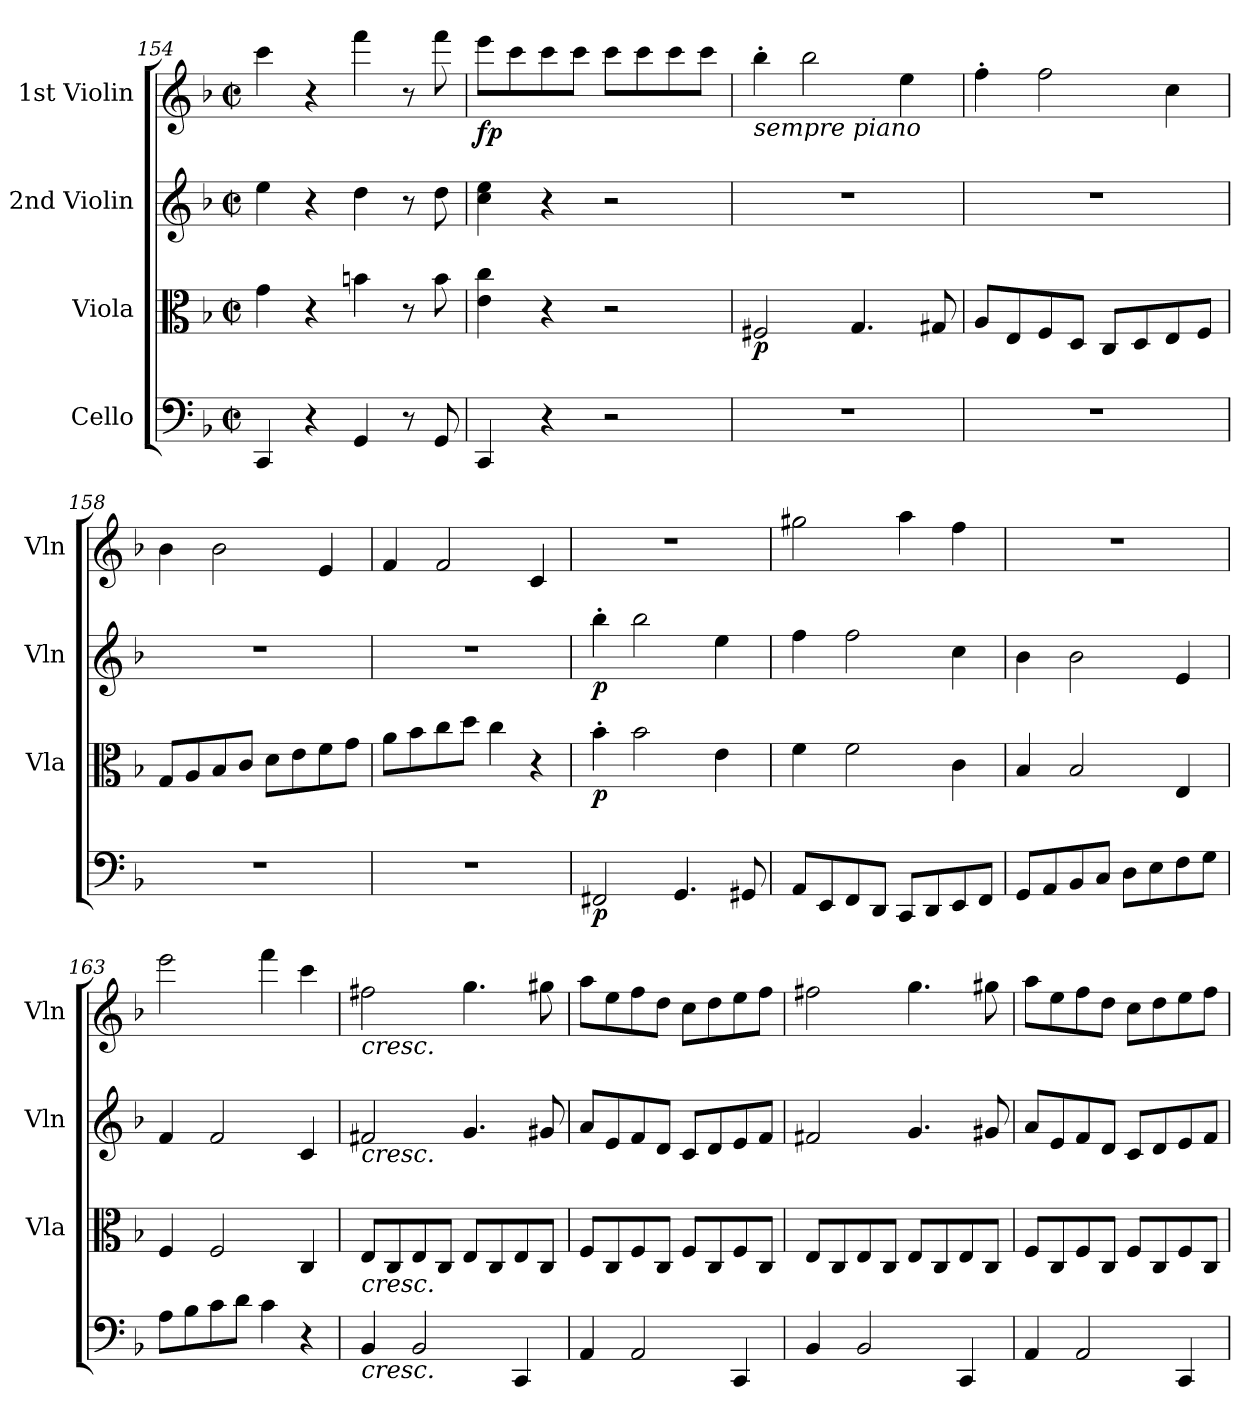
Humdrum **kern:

**kern	**dynam	**kern	**dynam	**kern	**dynam	**kern	**dynam
*part4	*part4	*part3	*part3	*part2	*part2	*part1	*part1
*staff4	*staff4	*staff3	*staff3	*staff2	*staff2	*staff1	*staff1
*I"Cello	*	*I"Viola	*	*I"2nd Violin	*	*I"1st Violin	*
*	*	*I'Vla	*	*I'Vln	*	*I'Vln	*
!!LO:PB:g=z
*clefF4	*	*clefC3	*	*clefG2	*	*clefG2	*
*k[b-]	*	*k[b-]	*	*k[b-]	*	*k[b-]	*
*M2/2	*	*M2/2	*	*M2/2	*	*M2/2	*
*met(c|)	*	*met(c|)	*	*met(c|)	*	*met(c|)	*
=154	=154	=154	=154	=154	=154	=154	=154
4CC/	.	4g\	.	4ee\	.	4ccc\	.
4r	.	4r	.	4r	.	4r	.
4GG/	.	4bn\	.	4dd\	.	4fff\	.
8r	.	8r	.	8r	.	8r	.
8GG/	.	8b\	.	8dd\	.	8fff\	.
=155	=155	=155	=155	=155	=155	=155	=155
!	!	!	!	!	!	!	!LO:DY:b
4CC/	.	4e\ 4cc\	.	4cc\ 4ee\	.	8eee\L	fp
.	.	.	.	.	.	8ccc\	.
4r	.	4r	.	4r	.	8ccc\	.
.	.	.	.	.	.	8ccc\J	.
2r	.	2r	.	2r	.	8ccc\L	.
.	.	.	.	.	.	8ccc\	.
.	.	.	.	.	.	8ccc\	.
.	.	.	.	.	.	8ccc\J	.
=156	=156	=156	=156	=156	=156	=156	=156
!	!	!	!	!	!	!LO:TX:b:i:t=sempre piano	!
!	!	!	!LO:DY:b	!	!	!	!
1r	.	2F#X/	p	1r	.	4bb-'\	.
.	.	.	.	.	.	2bb-\	.
.	.	4.G/	.	.	.	.	.
.	.	.	.	.	.	4ee\	.
.	.	8G#X/	.	.	.	.	.
=157	=157	=157	=157	=157	=157	=157	=157
1r	.	8A/L	.	1r	.	4ff'\	.
.	.	8E/	.	.	.	.	.
.	.	8F/	.	.	.	2ff\	.
.	.	8D/J	.	.	.	.	.
.	.	8C/L	.	.	.	.	.
.	.	8D/	.	.	.	.	.
.	.	8E/	.	.	.	4cc\	.
.	.	8F/J	.	.	.	.	.
!!LO:LB:g=z
=158	=158	=158	=158	=158	=158	=158	=158
1r	.	8G/L	.	1r	.	4b-\	.
.	.	8A/	.	.	.	.	.
.	.	8B-/	.	.	.	2b-\	.
.	.	8c/J	.	.	.	.	.
.	.	8d\L	.	.	.	.	.
.	.	8e\	.	.	.	.	.
.	.	8f\	.	.	.	4e/	.
.	.	8g\J	.	.	.	.	.
=159	=159	=159	=159	=159	=159	=159	=159
1r	.	8a\L	.	1r	.	4f/	.
.	.	8b-\	.	.	.	.	.
.	.	8cc\	.	.	.	2f/	.
.	.	8dd\J	.	.	.	.	.
.	.	4cc\	.	.	.	.	.
.	.	4r	.	.	.	4c/	.
=160	=160	=160	=160	=160	=160	=160	=160
!	!LO:DY:b	!	!LO:DY:b	!	!LO:DY:b	!	!
2FF#X/	p	4b-'\	p	4bb-'\	p	1r	.
.	.	2b-\	.	2bb-\	.	.	.
4.GG/	.	.	.	.	.	.	.
.	.	4e\	.	4ee\	.	.	.
8GG#X/	.	.	.	.	.	.	.
!!LO:LB:g=z
=161	=161	=161	=161	=161	=161	=161	=161
8AA/L	.	4f\	.	4ff\	.	2gg#X\	.
8EE/	.	.	.	.	.	.	.
8FF/	.	2f\	.	2ff\	.	.	.
8DD/J	.	.	.	.	.	.	.
8CC/L	.	.	.	.	.	4aa\	.
8DD/	.	.	.	.	.	.	.
8EE/	.	4c\	.	4cc\	.	4ff\	.
8FF/J	.	.	.	.	.	.	.
=162	=162	=162	=162	=162	=162	=162	=162
8GG/L	.	4B-/	.	4b-\	.	1r	.
8AA/	.	.	.	.	.	.	.
8BB-/	.	2B-/	.	2b-\	.	.	.
8C/J	.	.	.	.	.	.	.
8D\L	.	.	.	.	.	.	.
8E\	.	.	.	.	.	.	.
8F\	.	4E/	.	4e/	.	.	.
8G\J	.	.	.	.	.	.	.
=163	=163	=163	=163	=163	=163	=163	=163
8A\L	.	4F/	.	4f/	.	2eee\	.
8B-\	.	.	.	.	.	.	.
8c\	.	2F/	.	2f/	.	.	.
8d\J	.	.	.	.	.	.	.
4c\	.	.	.	.	.	4fff\	.
4r	.	4C/	.	4c/	.	4ccc\	.
=164	=164	=164	=164	=164	=164	=164	=164
!	!	!	!	!	!	!LO:TX:b:i:t=cresc.	!
!	!	!	!	!LO:TX:b:i:t=cresc.	!	!	!
!	!	!LO:TX:b:i:t=cresc.	!	!	!	!	!
!LO:TX:b:i:t=cresc.	!	!	!	!	!	!	!
4BB-/	.	8E/L	.	2f#X/	.	2ff#X\	.
.	.	8C/	.	.	.	.	.
2BB-/	.	8E/	.	.	.	.	.
.	.	8C/J	.	.	.	.	.
.	.	8E/L	.	4.g/	.	4.gg\	.
.	.	8C/	.	.	.	.	.
4CC/	.	8E/	.	.	.	.	.
.	.	8C/J	.	8g#X/	.	8gg#X\	.
!!LO:PB:g=z
=165	=165	=165	=165	=165	=165	=165	=165
4AA/	.	8F/L	.	8a/L	.	8aa\L	.
.	.	8C/	.	8e/	.	8ee\	.
2AA/	.	8F/	.	8f/	.	8ff\	.
.	.	8C/J	.	8d/J	.	8dd\J	.
.	.	8F/L	.	8c/L	.	8cc\L	.
.	.	8C/	.	8d/	.	8dd\	.
4CC/	.	8F/	.	8e/	.	8ee\	.
.	.	8C/J	.	8f/J	.	8ff\J	.
=166	=166	=166	=166	=166	=166	=166	=166
4BB-/	.	8E/L	.	2f#X/	.	2ff#X\	.
.	.	8C/	.	.	.	.	.
2BB-/	.	8E/	.	.	.	.	.
.	.	8C/J	.	.	.	.	.
.	.	8E/L	.	4.g/	.	4.gg\	.
.	.	8C/	.	.	.	.	.
4CC/	.	8E/	.	.	.	.	.
.	.	8C/J	.	8g#X/	.	8gg#X\	.
!!LO:LB:g=z
=167	=167	=167	=167	=167	=167	=167	=167
4AA/	.	8F/L	.	8a/L	.	8aa\L	.
.	.	8C/	.	8e/	.	8ee\	.
2AA/	.	8F/	.	8f/	.	8ff\	.
.	.	8C/J	.	8d/J	.	8dd\J	.
.	.	8F/L	.	8c/L	.	8cc\L	.
.	.	8C/	.	8d/	.	8dd\	.
4CC/	.	8F/	.	8e/	.	8ee\	.
.	.	8C/J	.	8f/J	.	8ff\J	.
=	=	=	=	=	=	=	=
*-	*-	*-	*-	*-	*-	*-	*-
